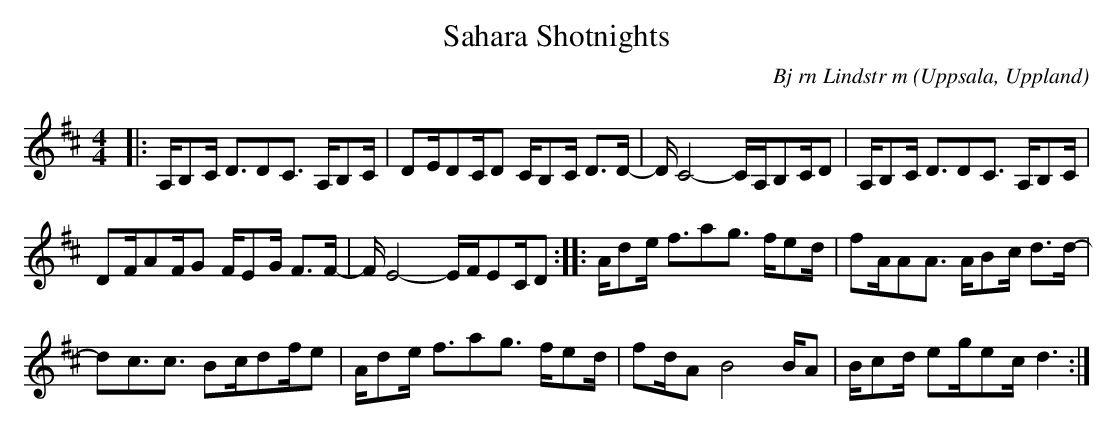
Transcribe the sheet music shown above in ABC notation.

X:1
T:Sahara Shotnights
C: Bj rn Lindstr m
O:Uppsala, Uppland
M:4/4
L:1/16
K:D
|: A,B,2C D3D2C3 A,B,2C | D2ED2CD2 CB,2C D2>D2- | D C8- CA,B,2CD2 |$ A,B,2C D3D2C3 A,B,2C | %4
 D2FA2FG2 FE2G F2>F2- | F E8- EFE2CD2 :: Ad2e f3a2g3 fe2d |$ f2AA2A3 AB2c d2>d2- | %8
 d2c3c3 B2cd2fe2 | Ad2e f3a2g3 fe2d | f2dA2 B8 BA2 |$ Bc2d e2ge2c d6 :| %12
